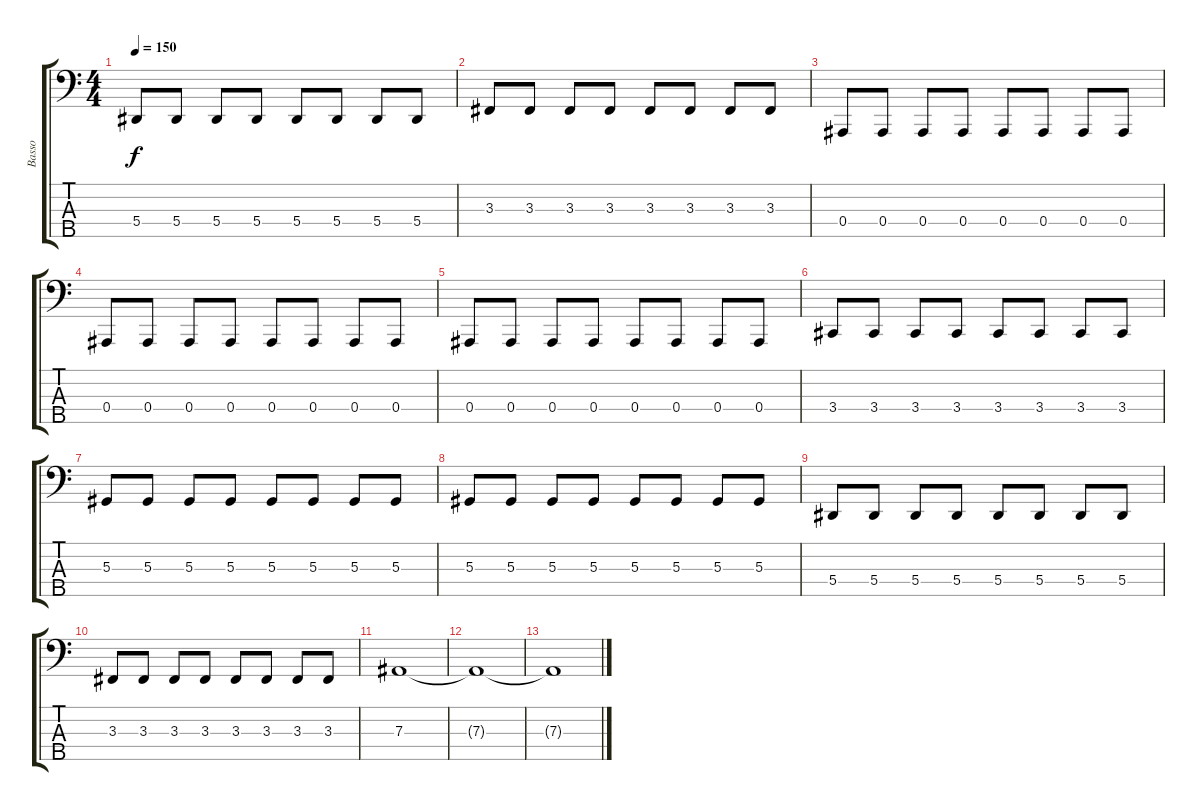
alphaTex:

\track ("Basso" "Basso") {instrument electricbassfinger}
\staff {score tabs}
\tuning (Db2 Ab1 Eb1 Bb0 F0) {hide}
\ts (4 4)
\tempo 150
\clef f4
\ks c
5.4.8{dy f} 5.4.8 5.4.8 5.4.8 5.4.8 5.4.8 5.4.8 5.4.8 |
3.3.8 3.3.8 3.3.8 3.3.8 3.3.8 3.3.8 3.3.8 3.3.8 |
0.4.8 0.4.8 0.4.8 0.4.8 0.4.8 0.4.8 0.4.8 0.4.8 |
0.4.8 0.4.8 0.4.8 0.4.8 0.4.8 0.4.8 0.4.8 0.4.8 |
0.4.8 0.4.8 0.4.8 0.4.8 0.4.8 0.4.8 0.4.8 0.4.8 |
3.4.8 3.4.8 3.4.8 3.4.8 3.4.8 3.4.8 3.4.8 3.4.8 |
5.3.8 5.3.8 5.3.8 5.3.8 5.3.8 5.3.8 5.3.8 5.3.8 |
5.3.8 5.3.8 5.3.8 5.3.8 5.3.8 5.3.8 5.3.8 5.3.8 |
5.4.8 5.4.8 5.4.8 5.4.8 5.4.8 5.4.8 5.4.8 5.4.8 |
3.3.8 3.3.8 3.3.8 3.3.8 3.3.8 3.3.8 3.3.8 3.3.8 |
7.3.1{volume 0} |
7.3{t}.1 |
7.3{t}.1
